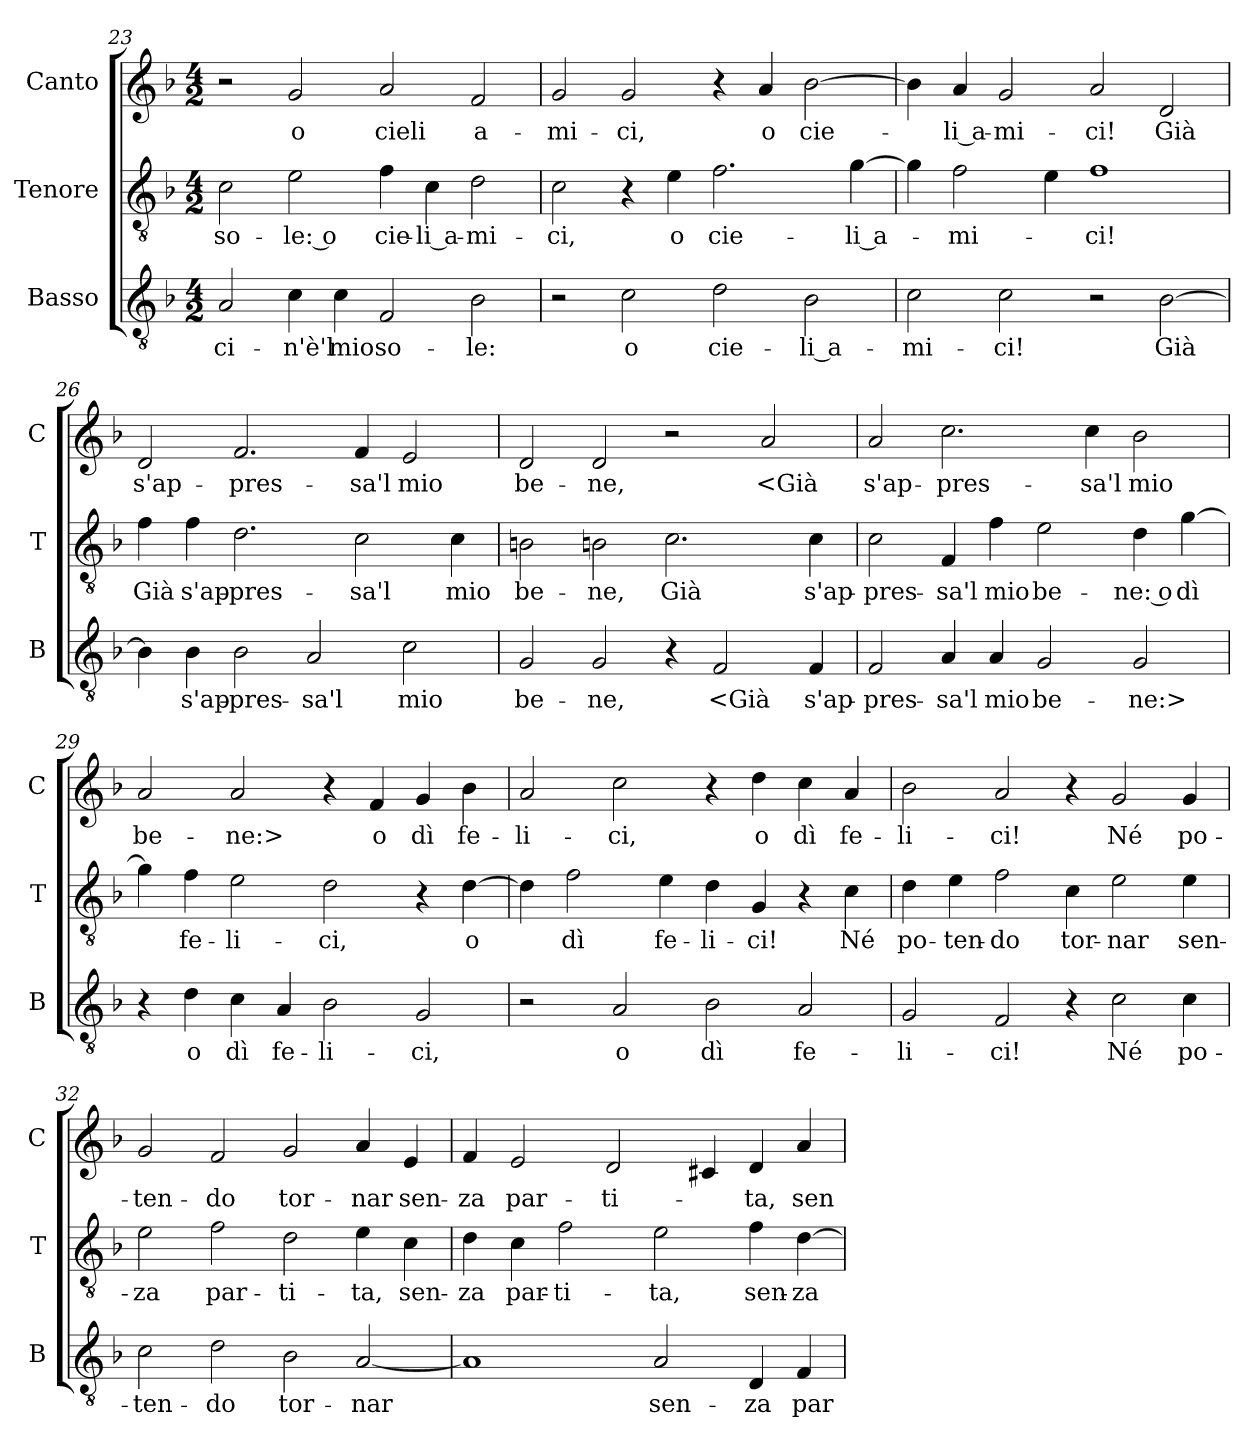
**kern	**text	**kern	**text	**kern	**text
*part3	*part3	*part2	*part2	*part1	*part1
*staff3	*staff3	*staff2	*staff2	*staff1	*staff1
*I"Basso	*	*I"Tenore	*	*I"Canto	*
*I'B	*	*I'T	*	*I'C	*
*clefGv2	*	*clefGv2	*	*clefG2	*
*k[b-]	*	*k[b-]	*	*k[b-]	*
*M4/2	*	*M4/2	*	*M4/2	*
=23	=23	=23	=23	=23	=23
2A	-ci-	2c	so-	2r	.
4c	-n'è'l	2e	-le: o	2g	o
4c	mio	.	.	.	.
2F	so-	4f	cie-	2a	cieli
.	.	4c	-li a-	.	.
2B-	-le:	2d	-mi-	2f	a-
=24	=24	=24	=24	=24	=24
2r	.	2c	-ci,	2g	-mi-
2c	o	4r	.	2g	-ci,
.	.	4e	o	.	.
2d	cie-	2.f	cie-	4r	.
.	.	.	.	4a	o
2B-	-li a-	.	.	[2b-	cie-
.	.	[4g	-li a-	.	.
=25	=25	=25	=25	=25	=25
2c	-mi-	4g]	.	4b-]	.
.	.	2f	-mi-	4a	-li a-
2c	-ci!	.	.	2g	-mi-
.	.	4e	.	.	.
2r	.	1f	-ci!	2a	-ci!
[2B-	Già	.	.	2d	Già
=26	=26	=26	=26	=26	=26
4B-]	.	4f	Già	2d	s'ap-
4B-	s'ap-	4f	s'ap-	.	.
2B-	-pres-	2.d	-pres-	2.f	-pres-
2A	-sa'l	.	.	.	.
.	.	2c	-sa'l	4f	-sa'l
2c	mio	.	.	2e	mio
.	.	4c	mio	.	.
=27	=27	=27	=27	=27	=27
2G	be-	2Bn	be-	2d	be-
2G	-ne,	2Bn	-ne,	2d	-ne,
4r	.	2.c	Già	2r	.
2F	<Già	.	.	.	.
.	.	.	.	2a	<Già
4F	s'ap-	4c	s'ap-	.	.
=28	=28	=28	=28	=28	=28
2F	-pres-	2c	-pres-	2a	s'ap-
4A	-sa'l	4F	-sa'l	2.cc	-pres-
4A	mio	4f	mio	.	.
2G	be-	2e	be-	.	.
.	.	.	.	4cc	-sa'l
2G	-ne:>	4d	-ne: o	2b-	mio
.	.	[4g	dì	.	.
=29	=29	=29	=29	=29	=29
4r	.	4g]	.	2a	be-
4d	o	4f	fe-	.	.
4c	dì	2e	-li-	2a	-ne:>
4A	fe-	.	.	.	.
2B-	-li-	2d	-ci,	4r	.
.	.	.	.	4f	o
2G	-ci,	4r	.	4g	dì
.	.	[4d	o	4b-	fe-
=30	=30	=30	=30	=30	=30
2r	.	4d]	.	2a	-li-
.	.	2f	dì	.	.
2A	o	.	.	2cc	-ci,
.	.	4e	fe-	.	.
2B-	dì	4d	-li-	4r	.
.	.	4G	-ci!	4dd	o
2A	fe-	4r	.	4cc	dì
.	.	4c	Né	4a	fe-
=31	=31	=31	=31	=31	=31
2G	-li-	4d	po-	2b-	-li-
.	.	4e	-ten-	.	.
2F	-ci!	2f	-do	2a	-ci!
4r	.	4c	tor-	4r	.
2c	Né	2e	-nar	2g	Né
4c	po-	4e	sen-	4g	po-
=32	=32	=32	=32	=32	=32
2c	-ten-	2e	-za	2g	-ten-
2d	-do	2f	par-	2f	-do
2B-	tor-	2d	-ti-	2g	tor-
[2A	-nar	4e	-ta,	4a	-nar
.	.	4c	sen-	4e	sen-
=33	=33	=33	=33	=33	=33
1A]	.	4d	-za	4f	-za
.	.	4c	par-	2e	par-
.	.	2f	-ti-	.	.
.	.	.	.	2d	-ti-
2A	sen-	2e	-ta,	.	.
.	.	.	.	4c#X	.
4D	-za	4f	sen-	4d	-ta,
4F	par-	[4d	-za	4a	sen-
=	=	=	=	=	=
*-	*-	*-	*-	*-	*-
